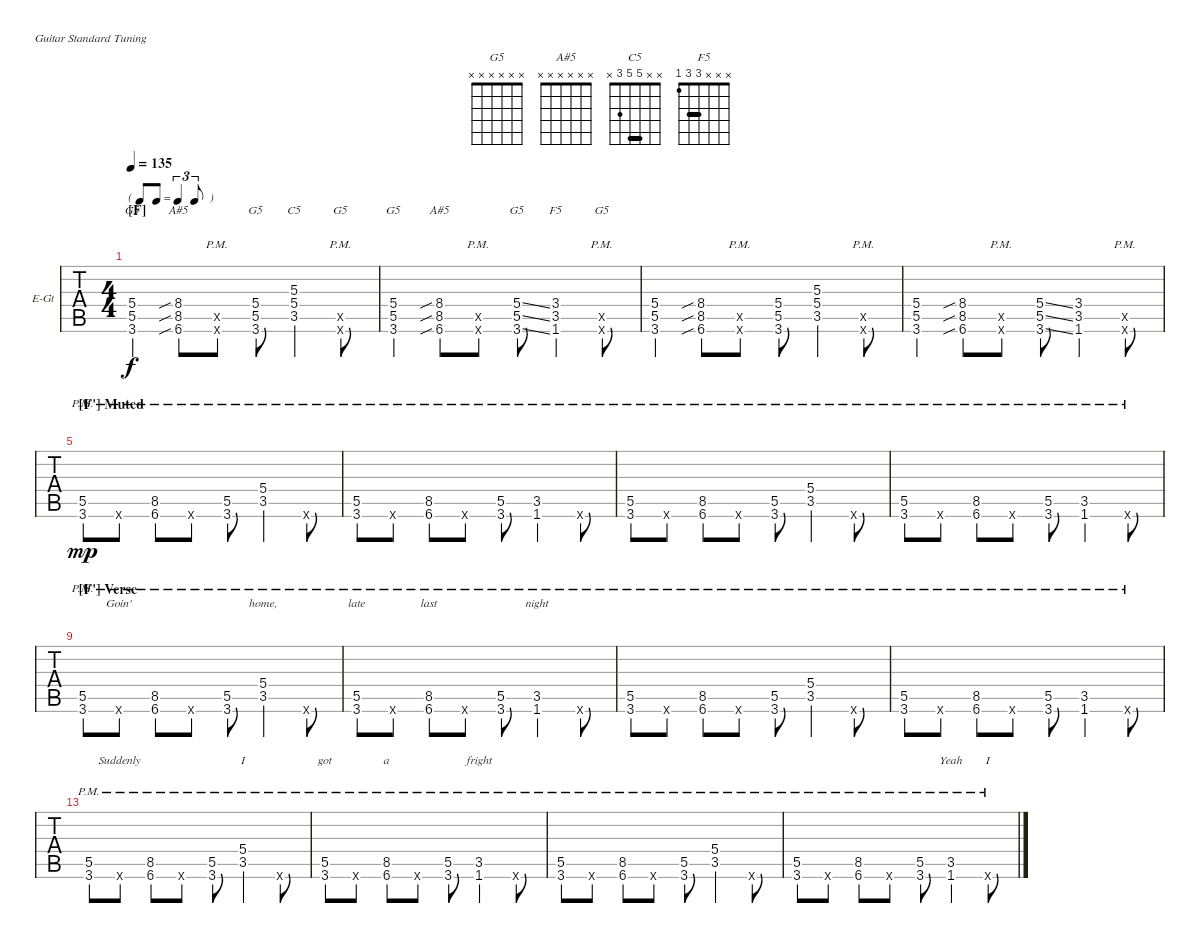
\defaultSystemsLayout 4
\bracketExtendMode nobrackets
\firstSystemTrackNameOrientation horizontal
\otherSystemsTrackNameOrientation horizontal
\defaultBarNumberDisplay FirstOfSystem
\track ("Guitar" "E-Gt") {instrument distortionguitar}
\staff {tabs}
\tuning (E4 B3 G3 D3 A2 E2)
\chord ("G5" x x x 5 5 3) {showfingering false barre 5}
\chord ("A#5" x x x 8 8 6) {firstfret 6 showfingering false barre 8}
\chord ("G5" x x x x x x)
\chord ("C5" x x 5 5 3 x) {showfingering false barre 5}
\chord ("A#5" x x x x x x)
\chord ("F5" x x x 3 3 1) {showfingering false barre 3}
\ts (4 4)
\tf triplet8th
\section ("F" "")
\scale
0.275862
\tempo 135
\accidentals auto
\clef g2
\ottava regular
\simile none
\ks c
(3.6 5.5 5.4).4{ch "G5" lyrics (0 "") lyrics (1 "") lyrics (2 "") lyrics (3 "") lyrics (4 "") dy f} (6.6{sib} 8.5{sib} 8.4{sib}).8{ch "A#5" lyrics (0 "") lyrics (1 "") lyrics (2 "") lyrics (3 "") lyrics (4 "")} (8.5{pm x} 6.6{pm x}).8{lyrics (0 "") lyrics (1 "") lyrics (2 "") lyrics (3 "") lyrics (4 "")} (3.6 5.5 5.4).8{ch "G5" lyrics (0 "") lyrics (1 "") lyrics (2 "") lyrics (3 "") lyrics (4 "")} (5.4 3.5 5.3).4{ch "C5" lyrics (0 "") lyrics (1 "") lyrics (2 "") lyrics (3 "") lyrics (4 "")} (3.6{pm x} 5.5{pm x}).8{ch "G5" lyrics (0 "") lyrics (1 "") lyrics (2 "") lyrics (3 "") lyrics (4 "")} |
\scale
0.241379 (3.6 5.5 5.4).4{ch "G5" lyrics (0 "") lyrics (1 "") lyrics (2 "") lyrics (3 "") lyrics (4 "")} (6.6{sib} 8.5{sib} 8.4{sib}).8{ch "A#5" lyrics (0 "") lyrics (1 "") lyrics (2 "") lyrics (3 "") lyrics (4 "")} (8.5{pm x} 6.6{pm x}).8{lyrics (0 "") lyrics (1 "") lyrics (2 "") lyrics (3 "") lyrics (4 "")} (3.6{ss} 5.5{ss} 5.4{ss}).8{ch "G5" lyrics (0 "") lyrics (1 "") lyrics (2 "") lyrics (3 "") lyrics (4 "")} (1.6 3.5 3.4).4{ch "F5" lyrics (0 "") lyrics (1 "") lyrics (2 "") lyrics (3 "") lyrics (4 "")} (3.6{pm x} 5.5{pm x}).8{ch "G5" lyrics (0 "") lyrics (1 "") lyrics (2 "") lyrics (3 "") lyrics (4 "")} |
\scale
0.241379 (3.6 5.5 5.4).4 (6.6{sib} 8.5{sib} 8.4{sib}).8 (8.5{pm x} 6.6{pm x}).8 (3.6 5.5 5.4).8 (5.4 3.5 5.3).4 (3.6{pm x} 5.5{pm x}).8 |
\scale
0.241379 (3.6 5.5 5.4).4{lyrics (0 "") lyrics (1 "") lyrics (2 "") lyrics (3 "") lyrics (4 "")} (6.6{sib} 8.5{sib} 8.4{sib}).8{lyrics (0 "") lyrics (1 "") lyrics (2 "") lyrics (3 "") lyrics (4 "")} (8.5{pm x} 6.6{pm x}).8{lyrics (0 "") lyrics (1 "") lyrics (2 "") lyrics (3 "") lyrics (4 "")} (3.6{ss} 5.5{ss} 5.4{ss}).8{lyrics (0 "") lyrics (1 "") lyrics (2 "") lyrics (3 "") lyrics (4 "")} (1.6 3.5 3.4).4{lyrics (0 "") lyrics (1 "") lyrics (2 "") lyrics (3 "") lyrics (4 "")} (3.6{pm x} 5.5{pm x}).8{lyrics (0 "") lyrics (1 "") lyrics (2 "") lyrics (3 "") lyrics (4 "")} |
\section ("F'" "Muted")
\scale
0.25 (3.6{pm} 5.5{pm}).8{dy mp} 3.6{pm x}.8 (6.6{pm} 8.5{pm}).8 6.6{pm x}.8 (3.6{pm} 5.5{pm}).8 (5.4{pm} 3.5{pm}).4 3.6{pm x}.8 |
\scale
0.25 (3.6{pm} 5.5{pm}).8 3.6{pm x}.8 (6.6{pm} 8.5{pm}).8 6.6{pm x}.8 (3.6{pm} 5.5{pm}).8 (1.6{pm} 3.5{pm}).4 3.6{pm x}.8 |
\scale
0.25 (3.6{pm} 5.5{pm}).8 3.6{pm x}.8 (6.6{pm} 8.5{pm}).8 6.6{pm x}.8 (3.6{pm} 5.5{pm}).8 (5.4{pm} 3.5{pm}).4 3.6{pm x}.8 |
\scale
0.25 (3.6{pm} 5.5{pm}).8{lyrics (0 "") lyrics (1 "") lyrics (2 "") lyrics (3 "") lyrics (4 "")} 3.6{pm x}.8{lyrics (0 "") lyrics (1 "") lyrics (2 "") lyrics (3 "") lyrics (4 "")} (6.6{pm} 8.5{pm}).8{lyrics (0 "") lyrics (1 "") lyrics (2 "") lyrics (3 "") lyrics (4 "")} 6.6{pm x}.8{lyrics (0 "") lyrics (1 "") lyrics (2 "") lyrics (3 "") lyrics (4 "")} (3.6{pm} 5.5{pm}).8{lyrics (0 "") lyrics (1 "") lyrics (2 "") lyrics (3 "") lyrics (4 "")} (1.6{pm} 3.5{pm}).4{lyrics (0 "") lyrics (1 "") lyrics (2 "") lyrics (3 "") lyrics (4 "")} 3.6{pm x}.8{lyrics (0 "") lyrics (1 "") lyrics (2 "") lyrics (3 "") lyrics (4 "")} |
\section ("F'" "Verse")
\scale
0.376147 (3.6{pm} 5.5{pm}).8{lyrics (0 "") lyrics (1 "") lyrics (2 "") lyrics (3 "") lyrics (4 "")} 3.6{pm x}.8{lyrics (0 "Goin'") lyrics (1 "") lyrics (2 "") lyrics (3 "") lyrics (4 "")} (6.6{pm} 8.5{pm}).8{lyrics (0 "") lyrics (1 "") lyrics (2 "") lyrics (3 "") lyrics (4 "")} 6.6{pm x}.8{lyrics (0 "") lyrics (1 "") lyrics (2 "") lyrics (3 "") lyrics (4 "")} (3.6{pm} 5.5{pm}).8{lyrics (0 "") lyrics (1 "") lyrics (2 "") lyrics (3 "") lyrics (4 "")} (5.4{pm} 3.5{pm}).4{lyrics (0 "home,") lyrics (1 "") lyrics (2 "") lyrics (3 "") lyrics (4 "")} 3.6{pm x}.8{lyrics (0 "") lyrics (1 "") lyrics (2 "") lyrics (3 "") lyrics (4 "")} |
\scale
0.238532 (3.6{pm} 5.5{pm}).8{lyrics (0 "late") lyrics (1 "") lyrics (2 "") lyrics (3 "") lyrics (4 "")} 3.6{pm x}.8{lyrics (0 "") lyrics (1 "") lyrics (2 "") lyrics (3 "") lyrics (4 "")} (6.6{pm} 8.5{pm}).8{lyrics (0 "last") lyrics (1 "") lyrics (2 "") lyrics (3 "") lyrics (4 "")} 6.6{pm x}.8{lyrics (0 "") lyrics (1 "") lyrics (2 "") lyrics (3 "") lyrics (4 "")} (3.6{pm} 5.5{pm}).8{lyrics (0 "") lyrics (1 "") lyrics (2 "") lyrics (3 "") lyrics (4 "")} (1.6{pm} 3.5{pm}).4{lyrics (0 "night") lyrics (1 "") lyrics (2 "") lyrics (3 "") lyrics (4 "")} 3.6{pm x}.8{lyrics (0 "") lyrics (1 "") lyrics (2 "") lyrics (3 "") lyrics (4 "")} |
\scale
0.192661 (3.6{pm} 5.5{pm}).8{lyrics (0 "") lyrics (1 "") lyrics (2 "") lyrics (3 "") lyrics (4 "")} 3.6{pm x}.8{lyrics (0 "") lyrics (1 "") lyrics (2 "") lyrics (3 "") lyrics (4 "")} (6.6{pm} 8.5{pm}).8{lyrics (0 "") lyrics (1 "") lyrics (2 "") lyrics (3 "") lyrics (4 "")} 6.6{pm x}.8{lyrics (0 "") lyrics (1 "") lyrics (2 "") lyrics (3 "") lyrics (4 "")} (3.6{pm} 5.5{pm}).8{lyrics (0 "") lyrics (1 "") lyrics (2 "") lyrics (3 "") lyrics (4 "")} (5.4{pm} 3.5{pm}).4{lyrics (0 "") lyrics (1 "") lyrics (2 "") lyrics (3 "") lyrics (4 "")} 3.6{pm x}.8{lyrics (0 "") lyrics (1 "") lyrics (2 "") lyrics (3 "") lyrics (4 "")} |
\scale
0.192661 (3.6{pm} 5.5{pm}).8{lyrics (0 "") lyrics (1 "") lyrics (2 "") lyrics (3 "") lyrics (4 "")} 3.6{pm x}.8{lyrics (0 "") lyrics (1 "") lyrics (2 "") lyrics (3 "") lyrics (4 "")} (6.6{pm} 8.5{pm}).8{lyrics (0 "") lyrics (1 "") lyrics (2 "") lyrics (3 "") lyrics (4 "")} 6.6{pm x}.8{lyrics (0 "") lyrics (1 "") lyrics (2 "") lyrics (3 "") lyrics (4 "")} (3.6{pm} 5.5{pm}).8{lyrics (0 "") lyrics (1 "") lyrics (2 "") lyrics (3 "") lyrics (4 "")} (1.6{pm} 3.5{pm}).4{lyrics (0 "") lyrics (1 "") lyrics (2 "") lyrics (3 "") lyrics (4 "")} 3.6{pm x}.8{lyrics (0 "") lyrics (1 "") lyrics (2 "") lyrics (3 "") lyrics (4 "")} |
\scale
0.238636 (3.6{pm} 5.5{pm}).8{lyrics (0 "") lyrics (1 "") lyrics (2 "") lyrics (3 "") lyrics (4 "")} 3.6{pm x}.8{lyrics (0 "Suddenly") lyrics (1 "") lyrics (2 "") lyrics (3 "") lyrics (4 "")} (6.6{pm} 8.5{pm}).8{lyrics (0 "") lyrics (1 "") lyrics (2 "") lyrics (3 "") lyrics (4 "")} 6.6{pm x}.8{lyrics (0 "") lyrics (1 "") lyrics (2 "") lyrics (3 "") lyrics (4 "")} (3.6{pm} 5.5{pm}).8{lyrics (0 "") lyrics (1 "") lyrics (2 "") lyrics (3 "") lyrics (4 "")} (5.4{pm} 3.5{pm}).4{lyrics (0 "I") lyrics (1 "") lyrics (2 "") lyrics (3 "") lyrics (4 "")} 3.6{pm x}.8{lyrics (0 "") lyrics (1 "") lyrics (2 "") lyrics (3 "") lyrics (4 "")} |
\scale
0.284091 (3.6{pm} 5.5{pm}).8{lyrics (0 "got") lyrics (1 "") lyrics (2 "") lyrics (3 "") lyrics (4 "")} 3.6{pm x}.8{lyrics (0 "") lyrics (1 "") lyrics (2 "") lyrics (3 "") lyrics (4 "")} (6.6{pm} 8.5{pm}).8{lyrics (0 "a") lyrics (1 "") lyrics (2 "") lyrics (3 "") lyrics (4 "")} 6.6{pm x}.8{lyrics (0 "") lyrics (1 "") lyrics (2 "") lyrics (3 "") lyrics (4 "")} (3.6{pm} 5.5{pm}).8{lyrics (0 "") lyrics (1 "") lyrics (2 "") lyrics (3 "") lyrics (4 "")} (1.6{pm} 3.5{pm}).4{lyrics (0 "fright") lyrics (1 "") lyrics (2 "") lyrics (3 "") lyrics (4 "")} 3.6{pm x}.8{lyrics (0 "") lyrics (1 "") lyrics (2 "") lyrics (3 "") lyrics (4 "")} |
\scale
0.238636 (3.6{pm} 5.5{pm}).8{lyrics (0 "") lyrics (1 "") lyrics (2 "") lyrics (3 "") lyrics (4 "")} 3.6{pm x}.8{lyrics (0 "") lyrics (1 "") lyrics (2 "") lyrics (3 "") lyrics (4 "")} (6.6{pm} 8.5{pm}).8{lyrics (0 "") lyrics (1 "") lyrics (2 "") lyrics (3 "") lyrics (4 "")} 6.6{pm x}.8{lyrics (0 "") lyrics (1 "") lyrics (2 "") lyrics (3 "") lyrics (4 "")} (3.6{pm} 5.5{pm}).8{lyrics (0 "") lyrics (1 "") lyrics (2 "") lyrics (3 "") lyrics (4 "")} (5.4{pm} 3.5{pm}).4{lyrics (0 "") lyrics (1 "") lyrics (2 "") lyrics (3 "") lyrics (4 "")} 3.6{pm x}.8{lyrics (0 "") lyrics (1 "") lyrics (2 "") lyrics (3 "") lyrics (4 "")} |
\scale
0.238636 (3.6{pm} 5.5{pm}).8{lyrics (0 "") lyrics (1 "") lyrics (2 "") lyrics (3 "") lyrics (4 "")} 3.6{pm x}.8{lyrics (0 "") lyrics (1 "") lyrics (2 "") lyrics (3 "") lyrics (4 "")} (6.6{pm} 8.5{pm}).8{lyrics (0 "") lyrics (1 "") lyrics (2 "") lyrics (3 "") lyrics (4 "")} 6.6{pm x}.8{lyrics (0 "") lyrics (1 "") lyrics (2 "") lyrics (3 "") lyrics (4 "")} (3.6{pm} 5.5{pm}).8{lyrics (0 "") lyrics (1 "") lyrics (2 "") lyrics (3 "") lyrics (4 "")} (1.6{pm} 3.5{pm}).4{lyrics (0 "Yeah") lyrics (1 "") lyrics (2 "") lyrics (3 "") lyrics (4 "")} 3.6{pm x}.8{lyrics (0 "I") lyrics (1 "") lyrics (2 "") lyrics (3 "") lyrics (4 "")}
